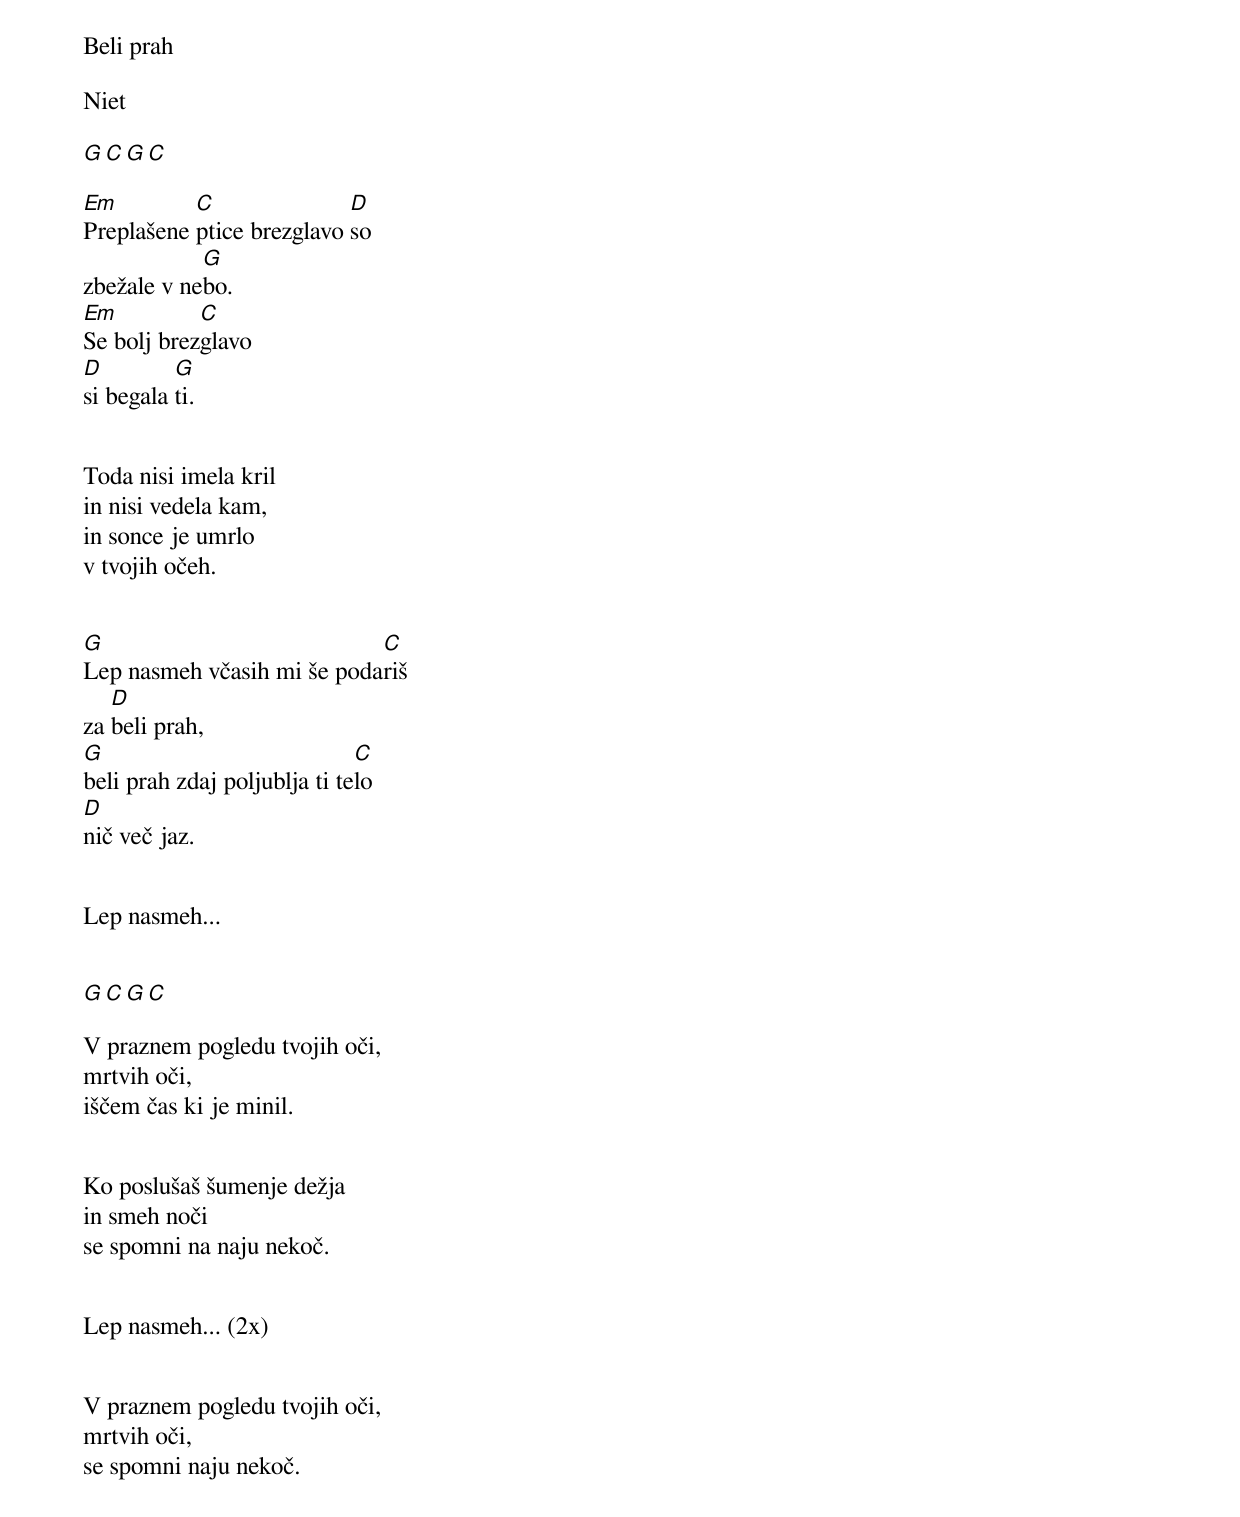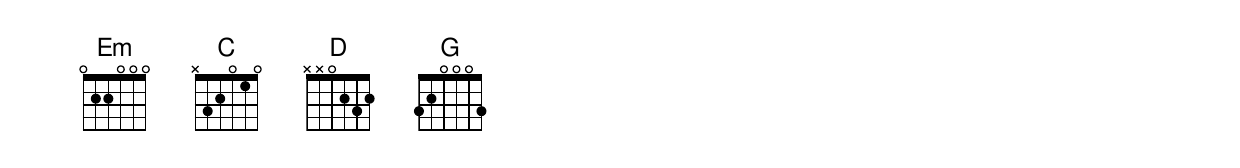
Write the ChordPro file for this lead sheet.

Beli prah

Niet

[G C G C]

[Em]Preplašene [C]ptice brezglavo [D]so
zbežale v ne[G]bo.
[Em]Se bolj brez[C]glavo
[D]si begala [G]ti.


Toda nisi imela kril
in nisi vedela kam,
in sonce je umrlo
v tvojih očeh.


[G]Lep nasmeh včasih mi še poda[C]riš
za [D]beli prah,
[G]beli prah zdaj poljublja ti te[C]lo
[D]nič več jaz.


Lep nasmeh...


[G C G C]

V praznem pogledu tvojih oči,
mrtvih oči,
iščem čas ki je minil.


Ko poslušaš šumenje dežja
in smeh noči
se spomni na naju nekoč.


Lep nasmeh... (2x)


V praznem pogledu tvojih oči,
mrtvih oči,
se spomni naju nekoč.
